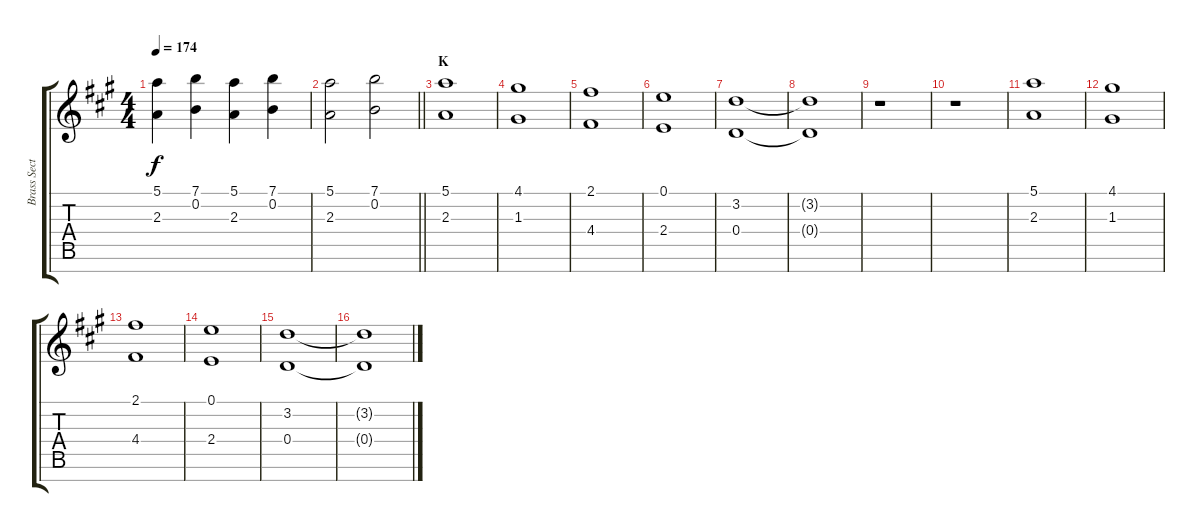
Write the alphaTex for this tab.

\track ("Brass Section" "Brass Sect") {instrument brasssection}
\staff {score tabs}
\tuning (E5 B4 G4 D4 A3 E3 B2) {hide}
\ts (4 4)
\tempo 174
\clef g2
\ks a
(5.1 2.3).4{dy f} (7.1 0.2).4 (5.1 2.3).4 (7.1 0.2).4 |
\barLineRight lightlight
(5.1 2.3).2 (7.1 0.2).2 |
\section ("" "K")
(5.1 2.3).1 |
(4.1 1.3).1 |
(2.1 4.4).1 |
(0.1 2.4).1 |
(3.2 0.4).1 |
(3.2{t} 0.4{t}).1 |
r.1 |
r.1 |
(5.1 2.3).1 |
(4.1 1.3).1 |
(2.1 4.4).1 |
(0.1 2.4).1 |
(3.2 0.4).1 |
(3.2{t} 0.4{t}).1
